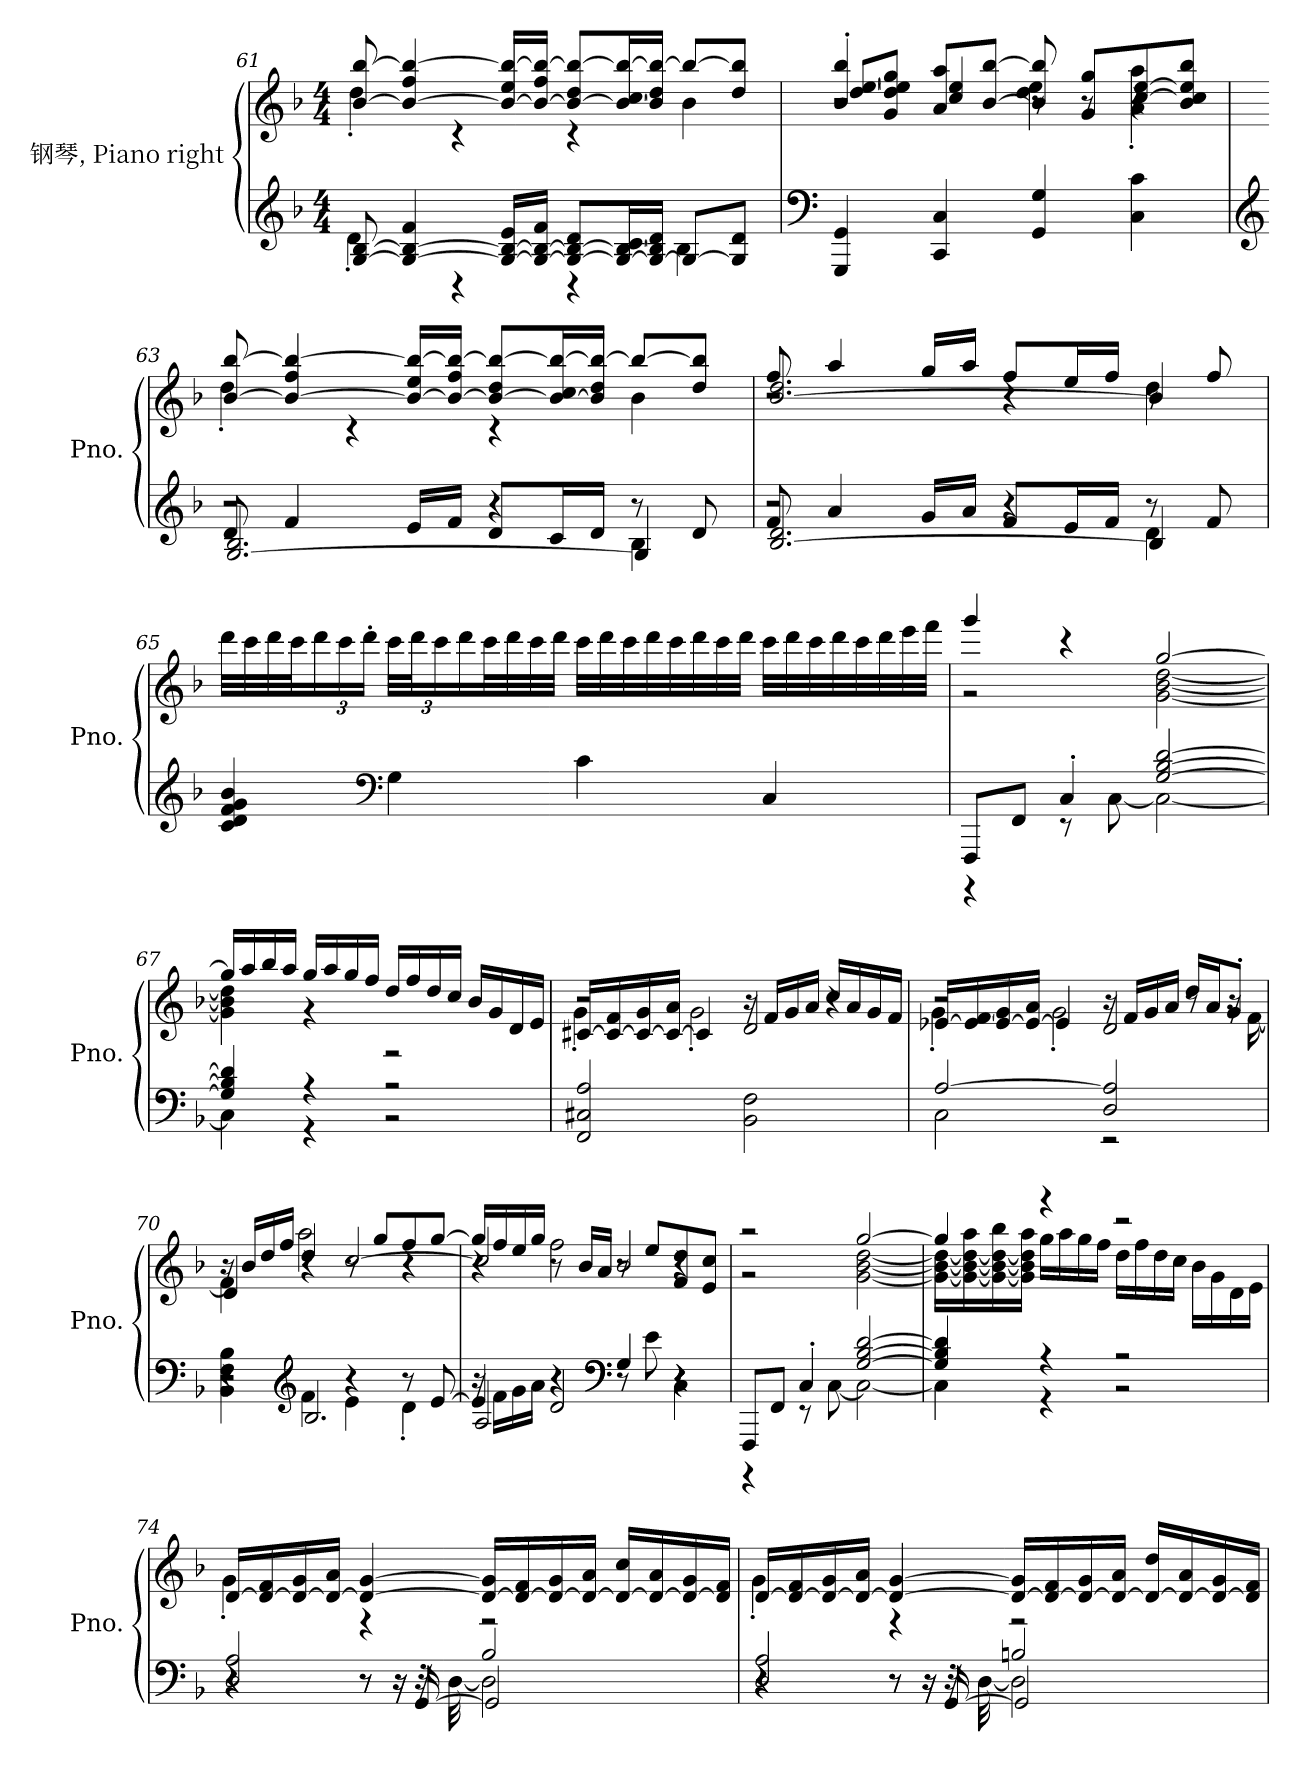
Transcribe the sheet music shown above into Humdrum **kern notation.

**kern	**kern
*part1	*part1
*staff2	*staff1
*I"钢琴, Piano right	*
*I'Pno.	*
!!LO:PB:g=z
*clefG2	*clefG2
*k[b-]	*k[b-]
*M4/4	*M4/4
*MM96	*MM96
=61	=61
*^	*^
[8G/ [8B-/	4d'\	[8b-/ [8bb-/	4dd'\
*	*	*MM101	*
4G/_ 4B-/_ 4f/	.	4b-/_ 4ff/ 4bb-/_	.
.	4r	.	4r
*	*	*MM105	*
16G/_ 16B-/_ 16e/LL	.	16b-/_ 16ee/ 16bb-/_LL	.
16G/_ 16B-/_ 16f/JJ	.	16b-/_ 16ff/ 16bb-/_JJ	.
*	*	*MM100	*
8G/_ 8B-/_ 8d/L	4r	8b-/_ 8dd/ 8bb-/_L	4r
*	*	*MM104	*
16G/_ 16B-/_ 16c/L	.	16b-/_ 16cc/ 16bb-/_L	.
16G/_ 16B-/] 16d/JJ	.	16b-/] 16dd/ 16bb-/_JJ	.
*	*	*MM100	*
8G/L_	4B-\	8bb-/L_	4b-\
8G/] 8d/J	.	8dd/ 8bb-/]J	.
*v	*v	*	*
*	*v	*v
=62	=62
*clefF4	*
*	*MM101
*	*^
*	*	*^
4GGG/ 4GG/	4b-/' 4bb-/'	2r	[8dd/ [8ee/L
*	*MM99	*	*
.	.	.	8g/ 8dd/] 8ee/] 8gg/J
*	*MM103	*	*
4CC/ 4C/	8a/ 8aa/L	.	4cc/ 4ee/
*	*MM102	*	*
.	[8b-/ [8bb-/J	.	.
4GG/ 4G/	8b-/] 8bb-/]	4dd\ 4ee\	8r
*	*MM100	*	*
.	8r	.	8g/ 8gg/L
*	*MM102	*	*
4C\ 4c\	4r	4a\' 4aa\'	[8cc/ [8ee/
*	*MM95	*	*
.	.	.	8b-/ 8cc/] 8ee/] 8bb-/J
*	*v	*v	*v
!!LO:LB:g=z
=63	=63
*clefG2	*
*	*MM96
*^	*^
*	*^	*	*
8d/	2r	[2.G/ 2.B-/	[8b-/ [8bb-/	4dd'\
*	*	*	*MM103	*
4f/	.	.	4b-/_ 4ff/ 4bb-/_	.
.	.	.	.	4r
*	*	*	*MM107	*
16e/LL	.	.	16b-/_ 16ee/ 16bb-/_LL	.
16f/JJ	.	.	16b-/_ 16ff/ 16bb-/_JJ	.
*	*	*	*MM103	*
8d/L	4r	.	8b-/_ 8dd/ 8bb-/_L	4r
*	*	*	*MM106	*
16c/L	.	.	16b-/_ 16cc/ 16bb-/_L	.
16d/JJ	.	.	16b-/] 16dd/ 16bb-/_JJ	.
*	*	*	*MM103	*
8r	4B-\	4G/]	8bb-/L_	4b-\
*	*	*	*MM97	*
8d/	.	.	8dd/ 8bb-/]J	.
*	*	*	*v	*v
=64	=64	=64	=64
*	*	*	*MM98
*	*	*	*^
*	*	*	*	*^
8f/	2r	[2.B-/ 2.d/	8ff/	2r	[2.b-/ 2.dd/
*	*	*	*MM103	*	*
4a/	.	.	4aa/	.	.
*	*	*	*MM107	*	*
16g/LL	.	.	16gg/LL	.	.
16a/JJ	.	.	16aa/JJ	.	.
*	*	*	*MM103	*	*
8f/L	4r	.	8ff/L	4r	.
*	*	*	*MM106	*	*
16e/L	.	.	16ee/L	.	.
16f/JJ	.	.	16ff/JJ	.	.
*	*	*	*MM103	*	*
8r	4d\	4B-/]	8r	4dd\	4b-/]
*	*	*	*MM99	*	*
8f/	.	.	8ff/	.	.
*v	*v	*v	*	*	*
*	*v	*v	*v
!!LO:LB:g=z
=65	=65
4c/ 4d/ 4f/ 4g/ 4b-/	32ddd\LLL
.	32ccc\
*	*MM101
.	32ddd\
.	32ccc\J
*	*Xbrackettup
*	*MM96
.	24ddd\
*	*MM100
.	24ccc\
.	24ddd'\JJ
*clefF4	*
*	*MM100
4G\	48ccc\LLL
.	48ddd\J
*	*MM97
.	24ccc\
.	24ddd\
*	*MM101
.	32ccc\L
.	32ddd\
.	32ccc\
.	32ddd\JJJ
*	*MM96
4c\	32ccc\LLL
.	32ddd\
.	32ccc\
.	32ddd\
.	32ccc\
*	*MM95
.	32ddd\
.	32ccc\
.	32ddd\JJJ
4C/	32ccc\LLL
*	*MM97
.	32ddd\
.	32ccc\
.	32ddd\
.	32ccc\
.	32ddd\
*	*MM79
.	32eee\
.	32fff\JJJ
=66	=66
*	*MM91
*^	*^
8FFF/L	4r	4ggg/	2r
8FF/J	.	.	.
*	*	*MM96	*
4C'/	8r	4r	.
.	[8C\	.	.
*	*	*MM71	*
[2G/ [2B-/ [2d/	2C\_	[2gg/	[2g\ [2b-\ [2dd\
!!LO:LB:g=z	!!
=67	=67	=67	=67
*	*	*MM99	*
4G/] 4B-/] 4d/]	4C\]	16gg/LL]	4g\] 4b-\] 4dd\]
.	.	16aa/	.
.	.	16bb-/	.
*	*	*MM104	*
.	.	16aa/JJ	.
*	*	*MM107	*
4r	4r	16gg/LL	4r
*	*	*MM111	*
.	.	16aa/	.
.	.	16gg/	.
.	.	16ff/JJ	.
*	*	*MM109	*
2r	2r	16dd/LL	2r
*	*	*MM111	*
.	.	16ff/	.
.	.	16dd/	.
.	.	16cc/JJ	.
*	*	*MM109	*
.	.	16b-/LL	.
*	*	*MM111	*
.	.	16g/	.
.	.	16d/	.
.	.	16e/JJ	.
*v	*v	*	*
*	*v	*v
=68	=68
*	*MM106
*	*^
*	*	*^
2FF/ 2C#X/ 2A/	[16c#X/LL	4g'\	2r
*	*MM104	*	*
.	16c#/_ 16f/	.	.
*	*MM106	*	*
.	16c#/_ 16g/	.	.
*	*MM107	*	*
.	16c#/_ 16a/JJ	.	.
*	*MM104	*	*
.	4c#/]	2g'\	.
2BB-\ 2F\	16r	.	2d/
*	*MM106	*	*
.	16f/LL	.	.
*	*MM104	*	*
.	16g/	.	.
*	*MM107	*	*
.	16a/JJ	.	.
*	*MM104	*	*
.	16cc/LL	4r	.
*	*MM106	*	*
.	16a/	.	.
.	16g/	.	.
*	*MM108	*	*
.	16f/JJ	.	.
!!LO:LB:g=z	!!	!!
=69	=69	=69	=69
*	*MM102	*	*
*^	*	*	*
[2A/	2C\	[16e-X/LL	4g'\	2r
*	*	*MM101	*	*
.	.	16e-/_ 16f/	.	.
*	*	*MM102	*	*
.	.	16e-/_ 16g/	.	.
*	*	*MM105	*	*
.	.	16e-/_ 16a/JJ	.	.
*	*	*MM101	*	*
.	.	4e-/]	2g'\	.
2D/ 2A/]	2r	16r	.	2d/
*	*	*MM102	*	*
.	.	16f/LL	.	.
.	.	16g/	.	.
*	*	*MM105	*	*
.	.	16a/JJ	.	.
*	*	*MM99	*	*
.	.	16dd/LL	8r	.
*	*	*MM100	*	*
.	.	16a/J	.	.
.	.	8g'/J	16r	.
.	.	.	[16f\	.
*v	*v	*	*	*
=70	=70	=70	=70
*	*MM94	*	*
*^	*	*	*
*	*^	*	*	*
2r	4BB-\ 4F\ 4B-\	4r	16r	4f\]	4d/
*	*	*	*MM96	*	*
.	.	.	16b-/LL	.	.
*	*	*	*MM99	*	*
.	.	.	16dd/	.	.
*	*	*	*MM91	*	*
.	.	.	16ff/JJ	.	.
*clefG2	*	*	*	*	*
*	*	*	*MM92	*	*
.	4f\	2.B-/	4dd/	2aa\	4r
*	*	*	*MM92	*	*
4r	4e\	.	8r	.	[2cc/
*	*	*	*MM94	*	*
.	.	.	8gg/L	.	.
*	*	*	*MM96	*	*
8r	4d'\	.	8ff/	4r	.
[8e/	.	.	[8gg/J	.	.
=71	=71	=71	=71	=71	=71
*	*	*	*MM94	*	*
4e/]	16r	2A/	16gg/LL]	4r	2cc/]
*	*	*	*MM92	*	*
.	16f\LL	.	16ff/	.	.
*	*	*	*MM95	*	*
.	16g\	.	16ee/	.	.
.	16a\JJ	.	16gg/JJ	.	.
*	*	*	*MM88	*	*
2d/	4r	.	8r	2ff\	.
*	*	*	*MM93	*	*
.	.	.	16b-/LL	.	.
*	*	*	*MM94	*	*
.	.	.	16a/JJ	.	.
*clefF4	*	*	*	*	*
*	*	*	*MM90	*	*
.	8r	4G/	8r	.	2b-/
*	*	*	*MM86	*	*
.	8e\	.	8ee/L	.	.
*	*	*	*MM84	*	*
4r	4C\	4r	8f/ 8dd/	4r	.
.	.	.	8e/ 8cc/J	.	.
*v	*v	*v	*	*	*
*	*v	*v	*v
!!LO:LB:g=z
=72	=72
*	*MM89
*^	*^
8FFF/L	4r	2r	2r
8FF/J	.	.	.
4C'/	8r	.	.
.	[8C\	.	.
*	*	*MM71	*
[2G/ [2B-/ [2d/	2C\_	[2gg/	[2g\ [2b-\ [2dd\
=73	=73	=73	=73
*	*	*MM99	*
4G/] 4B-/] 4d/]	4C\]	4gg/]	16g\_ 16b-\_ 16dd\_LL
.	.	.	16g\_ 16b-\_ 16dd\_ 16aa\
.	.	.	16g\_ 16b-\_ 16dd\_ 16bb-\
*	*	*MM104	*
.	.	.	16g\] 16b-\] 16dd\] 16aa\JJ
*	*	*MM107	*
4r	4r	4r	16gg\LL
*	*	*MM111	*
.	.	.	16aa\
.	.	.	16gg\
.	.	.	16ff\JJ
*	*	*MM109	*
2r	2r	2r	16dd\LL
*	*	*MM111	*
.	.	.	16ff\
.	.	.	16dd\
.	.	.	16cc\JJ
*	*	*MM109	*
.	.	.	16b-\LL
*	*	*MM111	*
.	.	.	16g\
.	.	.	16d\
.	.	.	16e\JJ
*v	*v	*	*
!!LO:PB:g=z	!!
=74	=74	=74
*	*MM102	*
*^	*	*
*	*^	*	*
2D/ 2A/	4r	4r	[16d/LL	4g'\
*	*	*	*MM104	*
.	.	.	16d/_ 16f/	.
.	.	.	16d/_ 16g/	.
*	*	*	*MM105	*
.	.	.	16d/_ 16a/JJ	.
*	*	*	*MM104	*
.	8r	8r	4d/_ [4g/	4r
.	16r	16r	.	.
.	32r	[16GG/	.	.
.	[32D\	.	.	.
*	*	*	*MM100	*
2B-/	2D\]	2GG/]	16d/_ 16g/]LL	2r
*	*	*	*MM103	*
.	.	.	16d/_ 16f/	.
.	.	.	16d/_ 16g/	.
*	*	*	*MM104	*
.	.	.	16d/_ 16a/JJ	.
*	*	*	*MM102	*
.	.	.	16d/_ 16cc/LL	.
*	*	*	*MM104	*
.	.	.	16d/_ 16a/	.
.	.	.	16d/_ 16g/	.
*	*	*	*MM106	*
.	.	.	16d/] 16f/JJ	.
!!LO:LB:g=z	!!
=75	=75	=75	=75	=75
*	*	*	*MM102	*
2D/ 2A/	4r	4r	[16d/LL	4g'\
*	*	*	*MM101	*
.	.	.	16d/_ 16f/	.
*	*	*	*MM102	*
.	.	.	16d/_ 16g/	.
*	*	*	*MM104	*
.	.	.	16d/_ 16a/JJ	.
*	*	*	*MM101	*
.	8r	8r	4d/_ [4g/	4r
.	16r	16r	.	.
.	32r	[16GG/	.	.
.	[32D\	.	.	.
*	*	*	*MM98	*
2Bn/	2D\]	2GG/]	16d/_ 16g/]LL	2r
*	*	*	*MM100	*
.	.	.	16d/_ 16f/	.
*	*	*	*MM102	*
.	.	.	16d/_ 16g/	.
*	*	*	*MM97	*
.	.	.	16d/_ 16a/JJ	.
*	*	*	*MM99	*
.	.	.	16d/_ 16dd/LL	.
*	*	*	*MM100	*
.	.	.	16d/_ 16a/	.
.	.	.	16d/_ 16g/	.
.	.	.	16d/] 16f/JJ	.
*v	*v	*v	*	*
*	*v	*v
=	=
*-	*-
